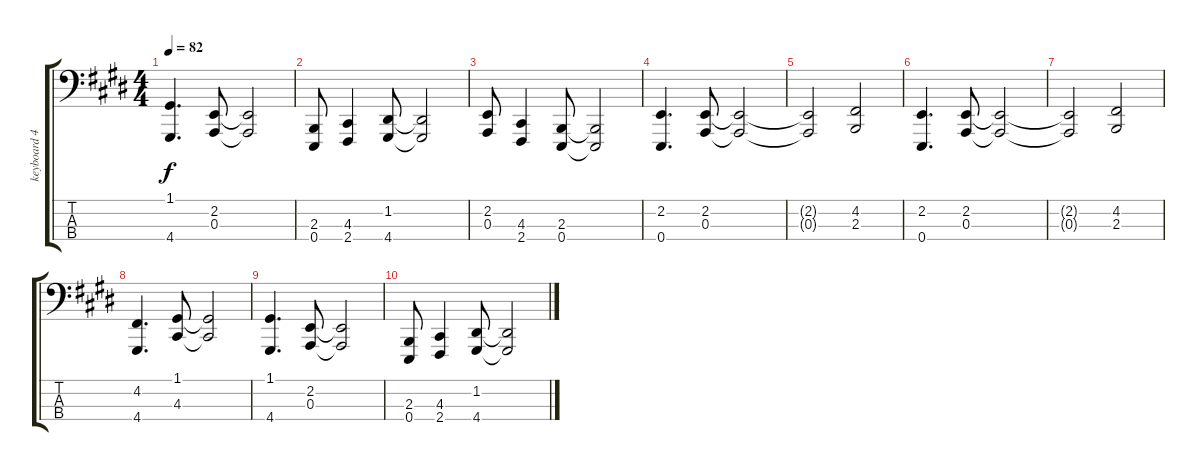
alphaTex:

\track ("keyboard 4" "keyboard 4") {instrument stringensemble2}
\staff {score tabs}
\tuning (G2 D2 A1 E1) {hide}
\ts (4 4)
\tempo 82
\clef f4
\ks e
(1.1 4.4).4{d dy f} (2.2 0.3).8 (2.2{t} 0.3{t}).2 |
(2.3 0.4).8 (4.3 2.4).4 (1.2 4.4).8 (1.2{t} 4.4{t}).2 |
(2.2 0.3).8 (4.3 2.4).4 (2.3 0.4).8 (2.3{t} 0.4{t}).2 |
(2.2 0.4).4{d} (2.2 0.3).8 (2.2{t} 0.3{t}).2 |
(2.2{t} 0.3{t}).2 (4.2 2.3).2 |
(2.2 0.4).4{d} (2.2 0.3).8 (2.2{t} 0.3{t}).2 |
(2.2{t} 0.3{t}).2 (4.2 2.3).2 |
(4.2 4.4).4{d} (1.1 4.3).8 (1.1{t} 4.3{t}).2 |
(1.1 4.4).4{d} (2.2 0.3).8 (2.2{t} 0.3{t}).2 |
(2.3 0.4).8 (4.3 2.4).4 (1.2 4.4).8 (1.2{t} 4.4{t}).2
